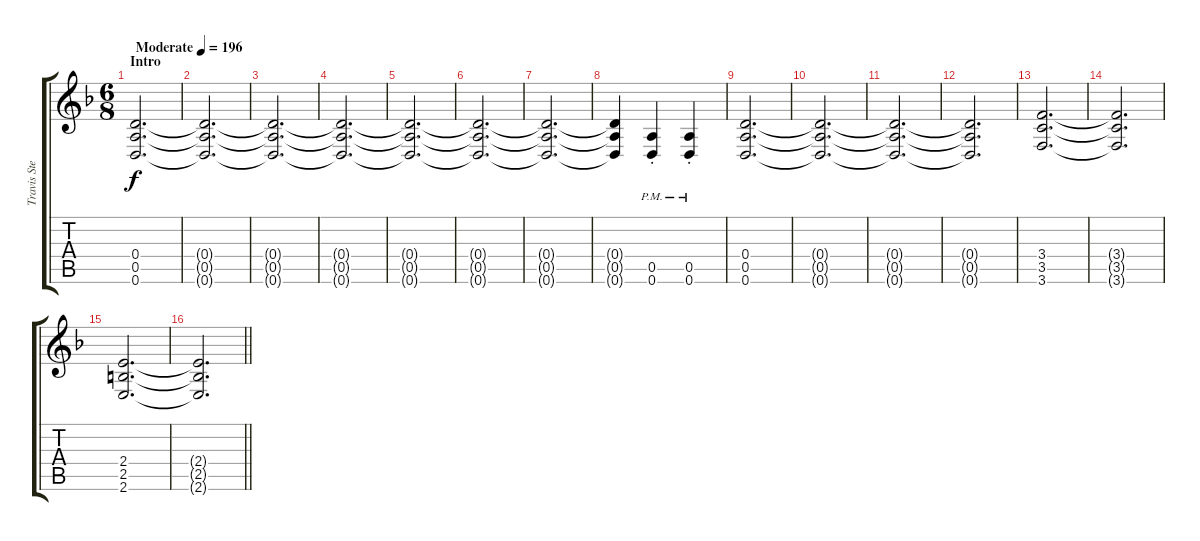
\track ("Travis Stever - Guitar" "Travis Ste") {instrument distortionguitar}
\staff {score tabs}
\tuning (E4 B3 G3 D3 A2 D2) {hide}
\ts (6 8)
\section ("" "Intro")
\tempo (196 "Moderate")
\clef g2
\ks f
(0.4 0.5 0.6).2{d dy f instrument distortionguitar} |
(0.4{t} 0.5{t} 0.6{t}).2{d} |
(0.4{t} 0.5{t} 0.6{t}).2{d} |
(0.4{t} 0.5{t} 0.6{t}).2{d} |
(0.4{t} 0.5{t} 0.6{t}).2{d} |
(0.4{t} 0.5{t} 0.6{t}).2{d} |
(0.4{t} 0.5{t} 0.6{t}).2{d} |
(0.4{t} 0.5{t} 0.6{t}).4 (0.5{pm st} 0.6{pm st}).4 (0.5{pm st} 0.6{pm st}).4 |
(0.4 0.5 0.6).2{d} |
(0.4{t} 0.5{t} 0.6{t}).2{d} |
(0.4{t} 0.5{t} 0.6{t}).2{d} |
(0.4{t} 0.5{t} 0.6{t}).2{d} |
(3.4 3.5 3.6).2{d} |
(3.4{t} 3.5{t} 3.6{t}).2{d} |
(2.4 2.5 2.6).2{d} |
\barLineRight lightlight
(2.4{t} 2.5{t} 2.6{t}).2{d}
